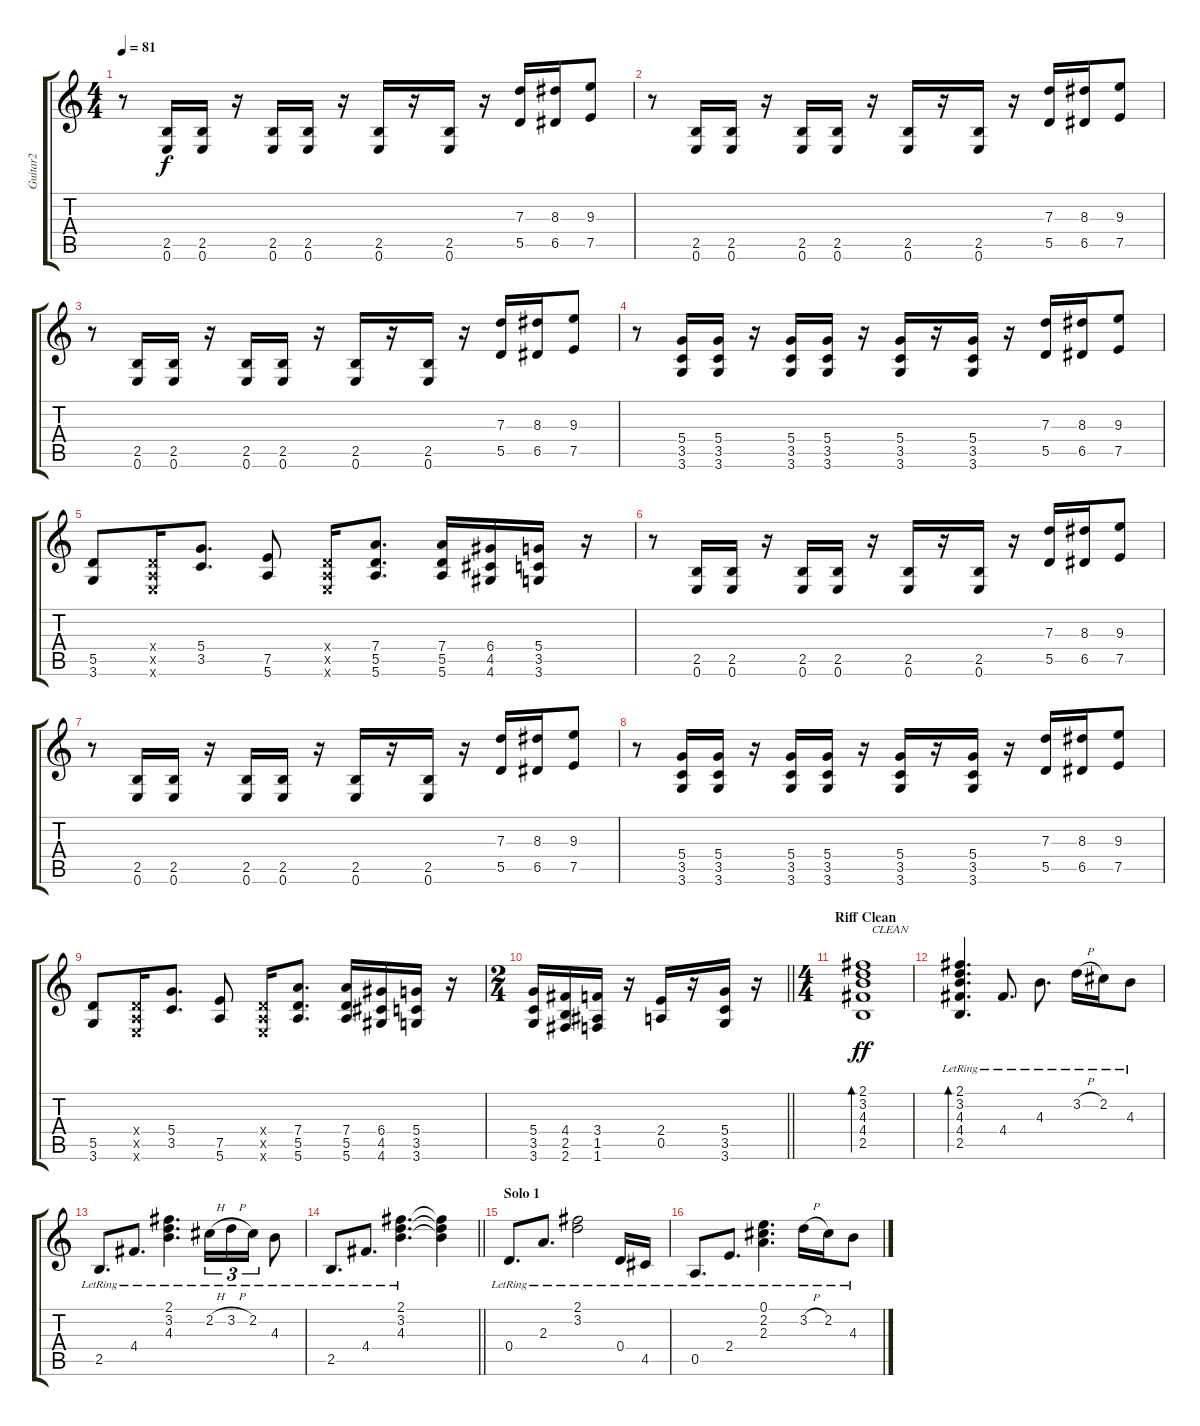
\track ("Guitar2" "Guitar2") {instrument overdrivenguitar}
\staff {score tabs}
\tuning (E4 B3 G3 D3 A2 E2) {hide}
\ts (4 4)
\tempo 81
\clef g2
\ks c
r.8{dy f} (2.5 0.6).16 (2.5 0.6).16 r.16 (2.5 0.6).16 (2.5 0.6).16 r.16 (2.5 0.6).16 r.16 (2.5 0.6).16 r.16 (7.3 5.5).16 (8.3 6.5).16 (9.3 7.5).8 |
r.8 (2.5 0.6).16 (2.5 0.6).16 r.16 (2.5 0.6).16 (2.5 0.6).16 r.16 (2.5 0.6).16 r.16 (2.5 0.6).16 r.16 (7.3 5.5).16 (8.3 6.5).16 (9.3 7.5).8 |
r.8 (2.5 0.6).16 (2.5 0.6).16 r.16 (2.5 0.6).16 (2.5 0.6).16 r.16 (2.5 0.6).16 r.16 (2.5 0.6).16 r.16 (7.3 5.5).16 (8.3 6.5).16 (9.3 7.5).8 |
r.8 (5.4 3.5 3.6).16 (5.4 3.5 3.6).16 r.16 (5.4 3.5 3.6).16 (5.4 3.5 3.6).16 r.16 (5.4 3.5 3.6).16 r.16 (5.4 3.5 3.6).16 r.16 (7.3 5.5).16 (8.3 6.5).16 (9.3 7.5).8 |
(5.5 3.6).8 (0.4{x} 0.5{x} 0.6{x}).16 (5.4 3.5).8{d} (7.5 5.6).8 (0.4{x} 0.5{x} 0.6{x}).16 (7.4 5.5 5.6).8{d} (7.4 5.5 5.6).16 (6.4 4.5 4.6).16 (5.4 3.5 3.6).16 r.16 |
r.8 (2.5 0.6).16 (2.5 0.6).16 r.16 (2.5 0.6).16 (2.5 0.6).16 r.16 (2.5 0.6).16 r.16 (2.5 0.6).16 r.16 (7.3 5.5).16 (8.3 6.5).16 (9.3 7.5).8 |
r.8 (2.5 0.6).16 (2.5 0.6).16 r.16 (2.5 0.6).16 (2.5 0.6).16 r.16 (2.5 0.6).16 r.16 (2.5 0.6).16 r.16 (7.3 5.5).16 (8.3 6.5).16 (9.3 7.5).8 |
r.8 (5.4 3.5 3.6).16 (5.4 3.5 3.6).16 r.16 (5.4 3.5 3.6).16 (5.4 3.5 3.6).16 r.16 (5.4 3.5 3.6).16 r.16 (5.4 3.5 3.6).16 r.16 (7.3 5.5).16 (8.3 6.5).16 (9.3 7.5).8 |
(5.5 3.6).8 (0.4{x} 0.5{x} 0.6{x}).16 (5.4 3.5).8{d} (7.5 5.6).8 (0.4{x} 0.5{x} 0.6{x}).16 (7.4 5.5 5.6).8{d} (7.4 5.5 5.6).16 (6.4 4.5 4.6).16 (5.4 3.5 3.6).16 r.16 |
\ts (2 4)
\barLineRight lightlight
(5.4 3.5 3.6).16 (4.4 2.5 2.6).16 (3.4 1.5 1.6).16 r.16 (2.4 0.5).16 r.16 (5.4 3.5 3.6).16 r.16 |
\ts (4 4)
\section ("" "Riff Clean")
(2.1 3.2 4.3 4.4 2.5).1{bd 60 txt "   CLEAN" dy ff instrument electricguitarclean} |
(2.1{lr} 3.2{lr} 4.3{lr} 4.4{lr} 2.5).4{d bd 60} 4.4{lr}.8{d} 4.3{lr}.8{d} 3.2{h lr}.16 2.2{lr}.16 4.3{lr}.8 |
2.5{lr}.8{d} 4.4{lr}.8{d} (2.1{lr} 3.2{lr} 4.3{lr}).4{d} 2.2{h lr}.16{tu (3 2)} 3.2{h lr}.16{tu (3 2)} 2.2{lr}.16{tu (3 2)} 4.3{lr}.8 |
\barLineRight lightlight
2.5{lr}.8{d} 4.4{lr}.8{d} (2.1{lr} 3.2{lr} 4.3{lr}).4{d} (2.1{t} 3.2{t} 4.3{t}).4 |
\section ("" "Solo 1")
0.4{lr}.8{d} 2.3{lr}.8{d} (2.1{lr} 3.2{lr}).2 0.4{lr}.16 4.5{lr}.16 |
0.5{lr}.8{d} 2.4{lr}.8{d} (0.1{lr} 2.2{lr} 2.3{lr}).4{d} 3.2{h lr}.16 2.2{lr}.16 4.3{lr}.8
